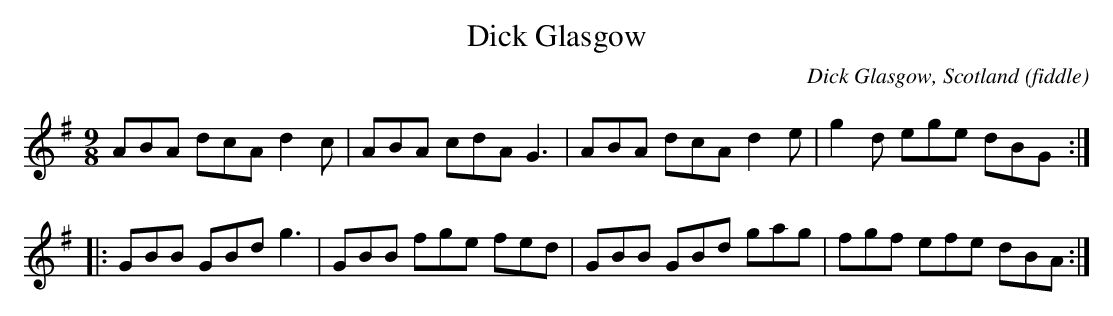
X:1
T:Dick Glasgow
C:Dick Glasgow, Scotland (fiddle)
M:9/8
L:1/8
K:G
ABA dcA d2 c |ABA cdA G3 |ABA dcA d2 e |g2 d ege dBG ::GBB GBd g3 |GBB fge fed |GBB GBd gag |fgf efe dBA :|
